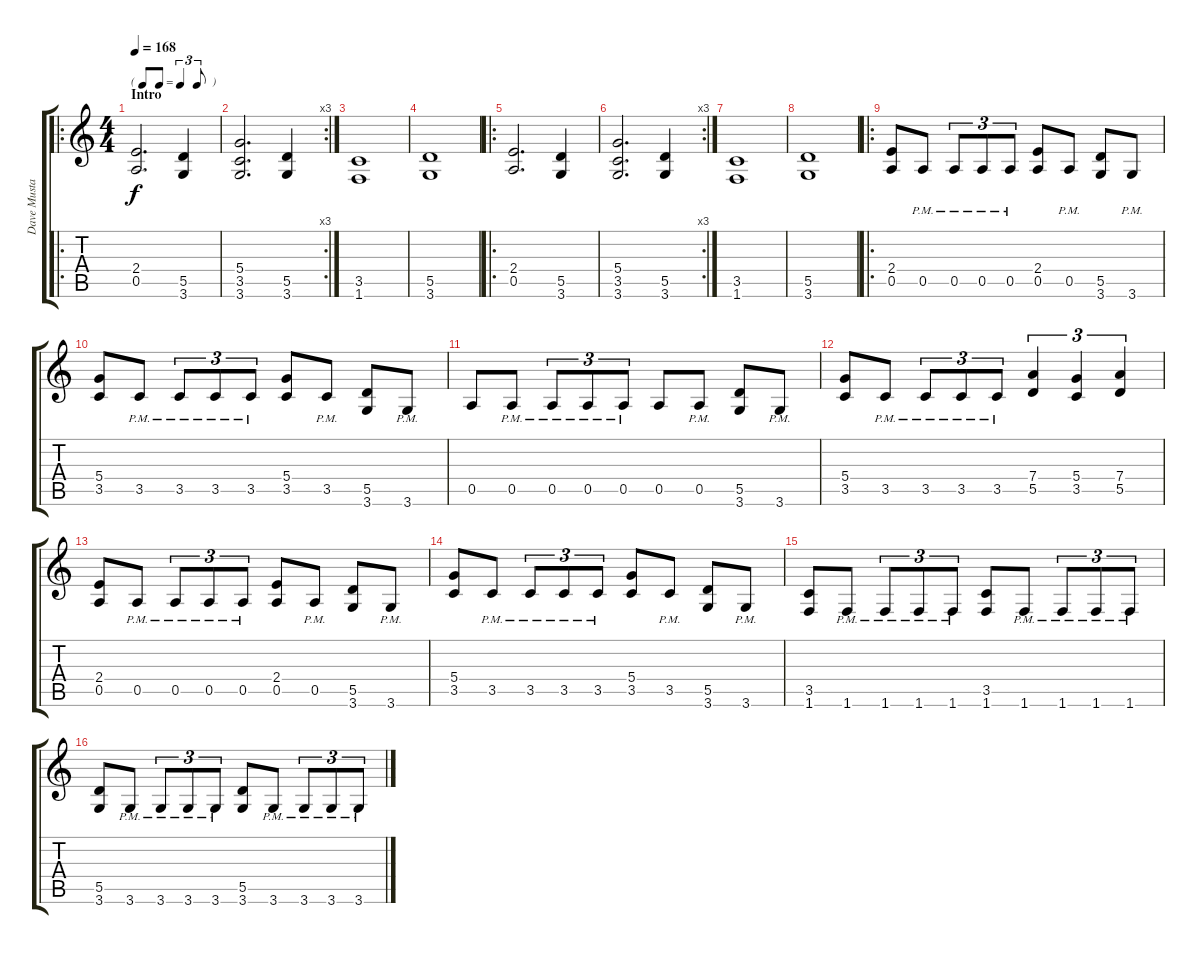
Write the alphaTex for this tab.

\track ("Dave Mustaine Rhythm" "Dave Musta") {instrument distortionguitar}
\staff {score tabs}
\tuning (E4 B3 G3 D3 A2 E2) {hide}
\ro
\ts (4 4)
\tf triplet8th
\section ("" "Intro")
\tempo 168
\clef g2
\ks c
(2.4 0.5).2{d dy f instrument distortionguitar} (5.5 3.6).4 |
\rc 3
(5.4 3.5 3.6).2{d} (5.5 3.6).4 |
(3.5 1.6).1 |
(5.5 3.6).1 |
\ro
(2.4 0.5).2{d} (5.5 3.6).4 |
\rc 3
(5.4 3.5 3.6).2{d} (5.5 3.6).4 |
(3.5 1.6).1 |
(5.5 3.6).1 |
\ro
(2.4 0.5).8 0.5{pm}.8 0.5{pm}.8{tu (3 2)} 0.5{pm}.8{tu (3 2)} 0.5{pm}.8{tu (3 2)} (2.4 0.5).8 0.5{pm}.8 (5.5 3.6).8 3.6{pm}.8 |
(5.4 3.5).8 3.5{pm}.8 3.5{pm}.8{tu (3 2)} 3.5{pm}.8{tu (3 2)} 3.5{pm}.8{tu (3 2)} (5.4 3.5).8 3.5{pm}.8 (5.5 3.6).8 3.6{pm}.8 |
0.5.8 0.5{pm}.8 0.5{pm}.8{tu (3 2)} 0.5{pm}.8{tu (3 2)} 0.5{pm}.8{tu (3 2)} 0.5.8 0.5{pm}.8 (5.5 3.6).8 3.6{pm}.8 |
(5.4 3.5).8 3.5{pm}.8 3.5{pm}.8{tu (3 2)} 3.5{pm}.8{tu (3 2)} 3.5{pm}.8{tu (3 2)} (7.4 5.5).4{tu (3 2)} (5.4 3.5).4{tu (3 2)} (7.4 5.5).4{tu (3 2)} |
(2.4 0.5).8 0.5{pm}.8 0.5{pm}.8{tu (3 2)} 0.5{pm}.8{tu (3 2)} 0.5{pm}.8{tu (3 2)} (2.4 0.5).8 0.5{pm}.8 (5.5 3.6).8 3.6{pm}.8 |
(5.4 3.5).8 3.5{pm}.8 3.5{pm}.8{tu (3 2)} 3.5{pm}.8{tu (3 2)} 3.5{pm}.8{tu (3 2)} (5.4 3.5).8 3.5{pm}.8 (5.5 3.6).8 3.6{pm}.8 |
(3.5 1.6).8 1.6{pm}.8 1.6{pm}.8{tu (3 2)} 1.6{pm}.8{tu (3 2)} 1.6{pm}.8{tu (3 2)} (3.5 1.6).8 1.6{pm}.8 1.6{pm}.8{tu (3 2)} 1.6{pm}.8{tu (3 2)} 1.6{pm}.8{tu (3 2)} |
(5.5 3.6).8 3.6{pm}.8 3.6{pm}.8{tu (3 2)} 3.6{pm}.8{tu (3 2)} 3.6{pm}.8{tu (3 2)} (5.5 3.6).8 3.6{pm}.8 3.6{pm}.8{tu (3 2)} 3.6{pm}.8{tu (3 2)} 3.6{pm}.8{tu (3 2)}
